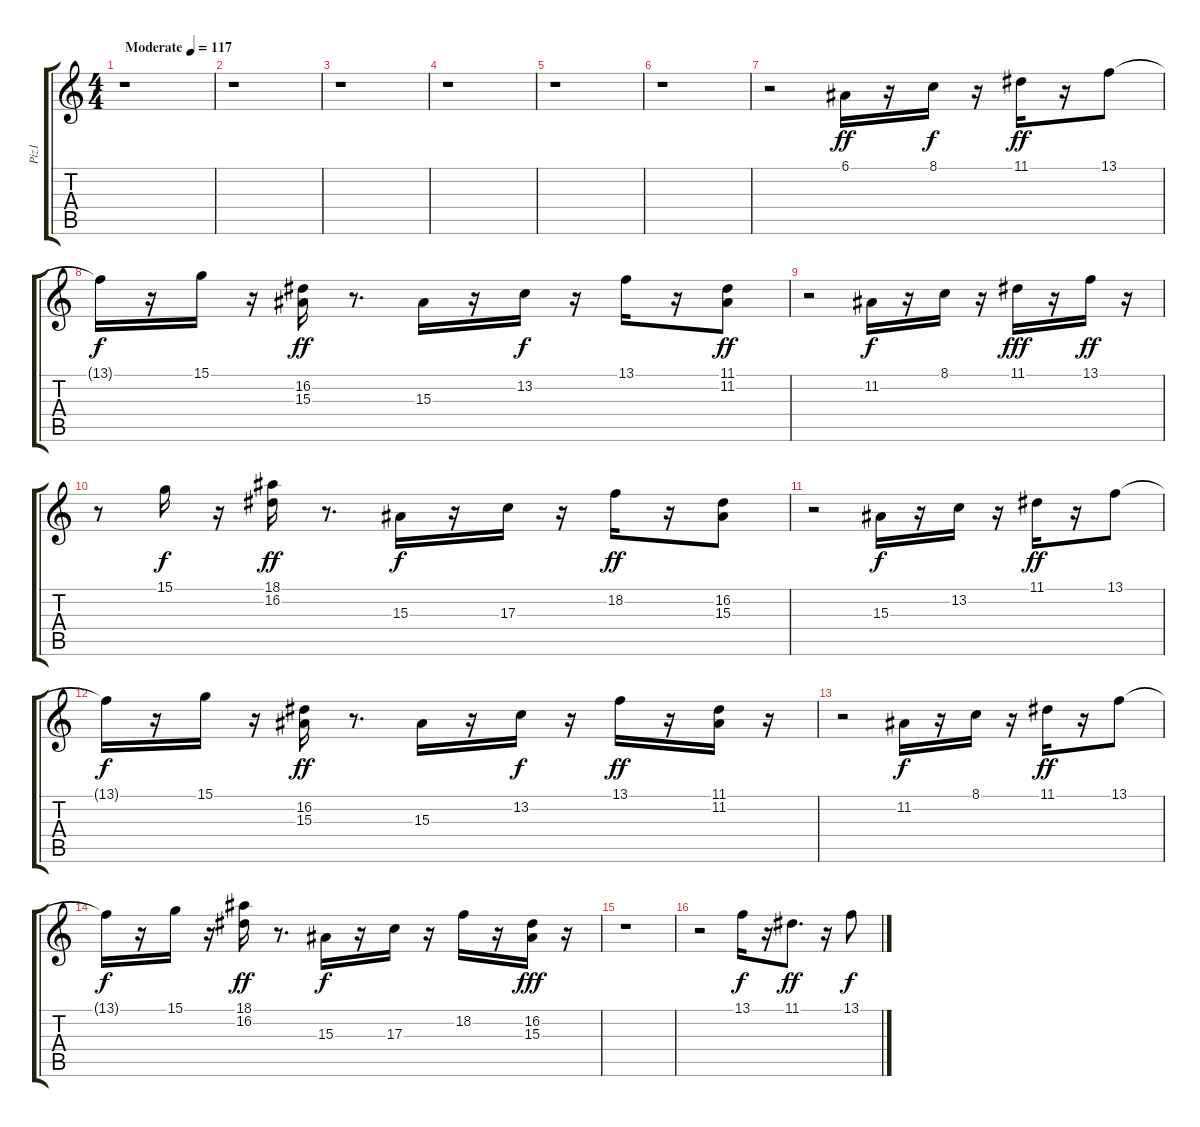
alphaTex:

\track ("Piz1" "Piz1") {instrument pizzicatostrings}
\staff {score tabs}
\tuning (E4 B3 G3 D3 A2 E2) {hide}
\ts (4 4)
\tempo (117 "Moderate")
\clef g2
\ks c
r.1{dy ff instrument pizzicatostrings} |
r.1 |
r.1 |
r.1 |
r.1 |
r.1 |
r.2 6.1.16 r.16 8.1.16{dy f} r.16 11.1.16{dy ff} r.16 13.1.8 |
13.1{t}.16{dy f} r.16 15.1.16 r.16 (16.2 15.3).16{dy ff} r.8{d} 15.3.16 r.16 13.2.16{dy f} r.16 13.1.16 r.16 (11.1 11.2).8{dy ff} |
r.2 11.2.16{dy f} r.16 8.1.16 r.16 11.1.16{dy fff} r.16 13.1.16{dy ff} r.16 |
r.8 15.1.16{dy f} r.16 (18.1 16.2).16{dy ff} r.8{d} 15.3.16{dy f} r.16 17.3.16 r.16 18.2.16{dy ff} r.16 (16.2 15.3).8 |
r.2 15.3.16{dy f} r.16 13.2.16 r.16 11.1.16{dy ff} r.16 13.1.8 |
13.1{t}.16{dy f} r.16 15.1.16 r.16 (16.2 15.3).16{dy ff} r.8{d} 15.3.16 r.16 13.2.16{dy f} r.16 13.1.16{dy ff} r.16 (11.1 11.2).16 r.16 |
r.2 11.2.16{dy f} r.16 8.1.16 r.16 11.1.16{dy ff} r.16 13.1.8 |
13.1{t}.16{dy f} r.16 15.1.16 r.16 (18.1 16.2).16{dy ff} r.8{d} 15.3.16{dy f} r.16 17.3.16 r.16 18.2.16 r.16 (16.2 15.3).16{dy fff} r.16 |
r.1 |
r.2 13.1.16{dy f} r.16 11.1.8{d dy ff} r.16 13.1.8{dy f}
